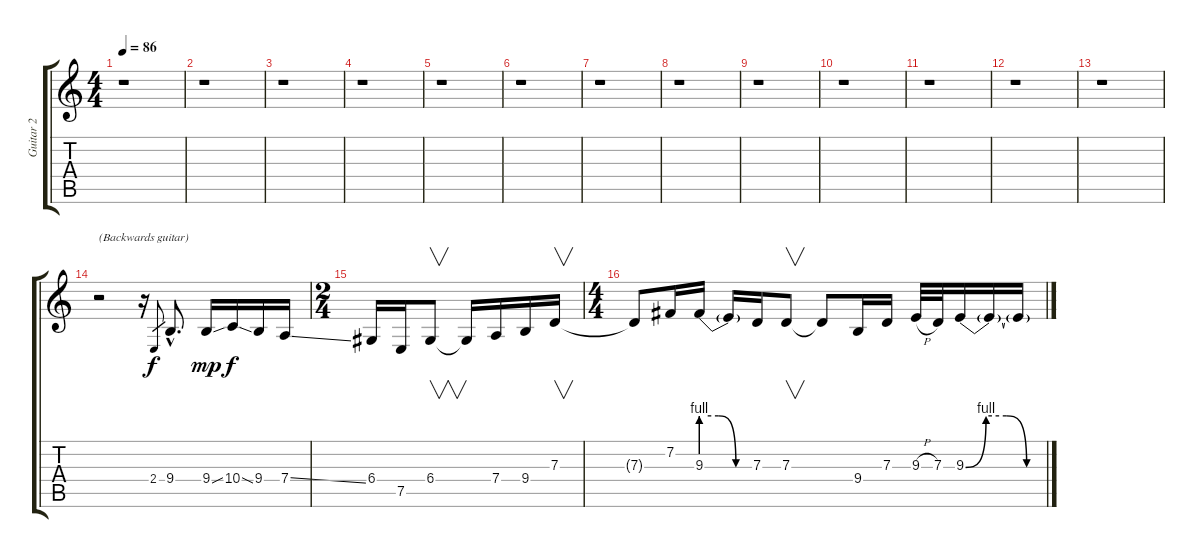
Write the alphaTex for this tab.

\track ("Guitar 2" "Guitar 2") {instrument lead2sawtooth}
\staff {score tabs}
\tuning (E4 B3 G3 D3 A2 B1) {hide}
\ts (4 4)
\tempo 86
\clef g2
\ks c
r.1{dy f} |
r.1 |
r.1 |
r.1 |
r.1 |
r.1 |
r.1 |
r.1 |
r.1 |
r.1 |
r.1 |
r.1 |
r.1 |
r.2{txt "(Backwards guitar)"} r.16{volume 10} 2.4.8{gr} 9.4{hac}.8{d volume 16} 9.4{ss}.16{dy mp} 10.4{ss}.16{dy f} 9.4.16 7.4{ss}.16 |
\ts (2 4)
6.4.16 7.5.16 6.4.8{v} 6.4{t}.16 7.4.16{volume 16} 9.4.16 7.3.16{v} |
\ts (4 4)
7.3{t}.8 7.2.16 9.3{be (custom 0 4 20 4 40 0 60 0)}.16 9.3{t}.16 7.3.16 7.3.8{v} 7.3{t}.8 9.4.16 7.3.16 9.3{h}.32 7.3.32 9.3{be (custom 0 0 15 4 30 4 45 0 60 0)}.16 9.3{t}.16 9.3{t}.16
